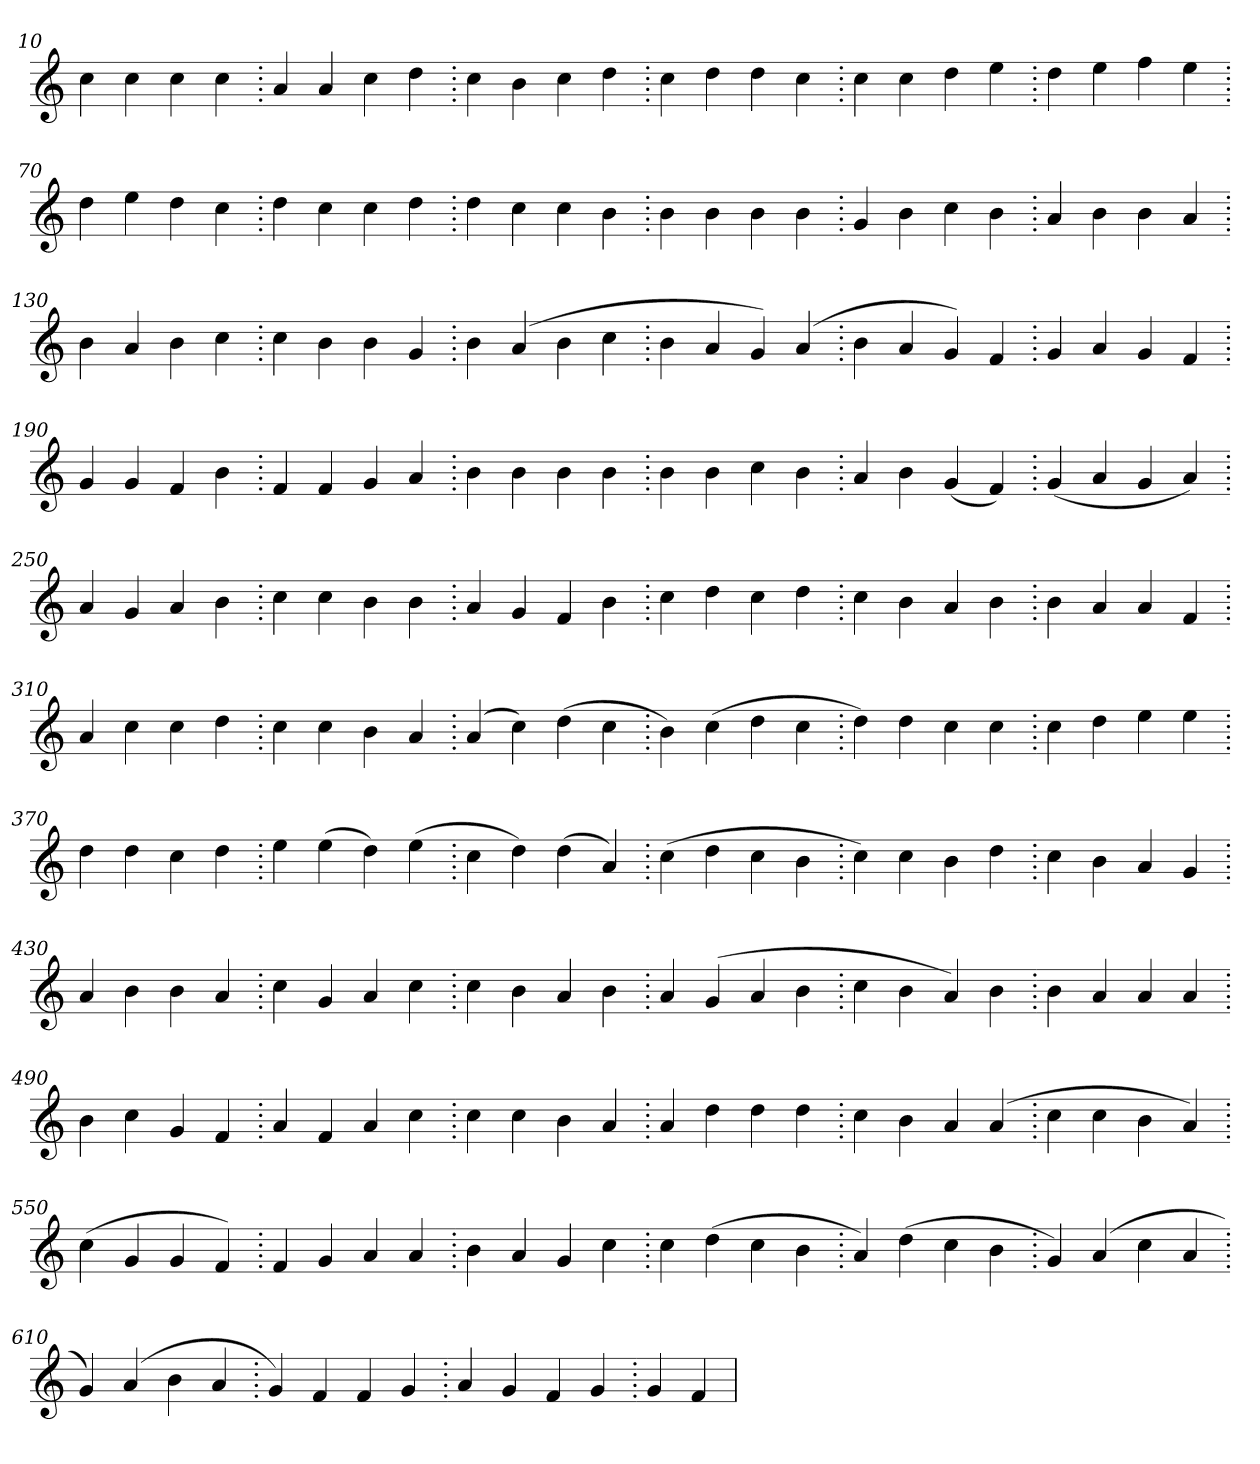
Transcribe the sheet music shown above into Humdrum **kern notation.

**kern
*part1
*staff1
*clefG2
=10.
4cc
4cc
4cc
4cc
=20.
4a
4a
4cc
4dd
=30.
4cc
4b
4cc
4dd
=40.
4cc
4dd
4dd
4cc
=50.
4cc
4cc
4dd
4ee
=60.
4dd
4ee
4ff
4ee
=70.
4dd
4ee
4dd
4cc
=80.
4dd
4cc
4cc
4dd
=90.
4dd
4cc
4cc
4b
=100.
4b
4b
4b
4b
=110.
4g
4b
4cc
4b
=120.
4a
4b
4b
4a
=130.
4b
4a
4b
4cc
=140.
4cc
4b
4b
4g
=150.
4b
(>4a
4b
4cc
=160.
4b
4a
4g)
(>4a
=170.
4b
4a
4g)
4f
=180.
4g
4a
4g
4f
=190.
4g
4g
4f
4b
=200.
4f
4f
4g
4a
=210.
4b
4b
4b
4b
=220.
4b
4b
4cc
4b
=230.
4a
4b
(>4g
4f)
=240.
(>4g
4a
4g
4a)
=250.
4a
4g
4a
4b
=260.
4cc
4cc
4b
4b
=270.
4a
4g
4f
4b
=280.
4cc
4dd
4cc
4dd
=290.
4cc
4b
4a
4b
=300.
4b
4a
4a
4f
=310.
4a
4cc
4cc
4dd
=320.
4cc
4cc
4b
4a
=330.
(>4a
4cc)
(>4dd
4cc
=340.
4b)
(>4cc
4dd
4cc
=350.
4dd)
4dd
4cc
4cc
=360.
4cc
4dd
4ee
4ee
=370.
4dd
4dd
4cc
4dd
=380.
4ee
(>4ee
4dd)
(>4ee
=390.
4cc
4dd)
(>4dd
4a)
=400.
(>4cc
4dd
4cc
4b
=410.
4cc)
4cc
4b
4dd
=420.
4cc
4b
4a
4g
=430.
4a
4b
4b
4a
=440.
4cc
4g
4a
4cc
=450.
4cc
4b
4a
4b
=460.
4a
(>4g
4a
4b
=470.
4cc
4b
4a)
4b
=480.
4b
4a
4a
4a
=490.
4b
4cc
4g
4f
=500.
4a
4f
4a
4cc
=510.
4cc
4cc
4b
4a
=520.
4a
4dd
4dd
4dd
=530.
4cc
4b
4a
(>4a
=540.
4cc
4cc
4b
4a)
=550.
(>4cc
4g
4g
4f)
=560.
4f
4g
4a
4a
=570.
4b
4a
4g
4cc
=580.
4cc
(>4dd
4cc
4b
=590.
4a)
(>4dd
4cc
4b
=600.
4g)
(>4a
4cc
4a
=610.
4g)
(>4a
4b
4a
=620.
4g)
4f
4f
4g
=630.
4a
4g
4f
4g
=640.
4g
4f
=
*-
